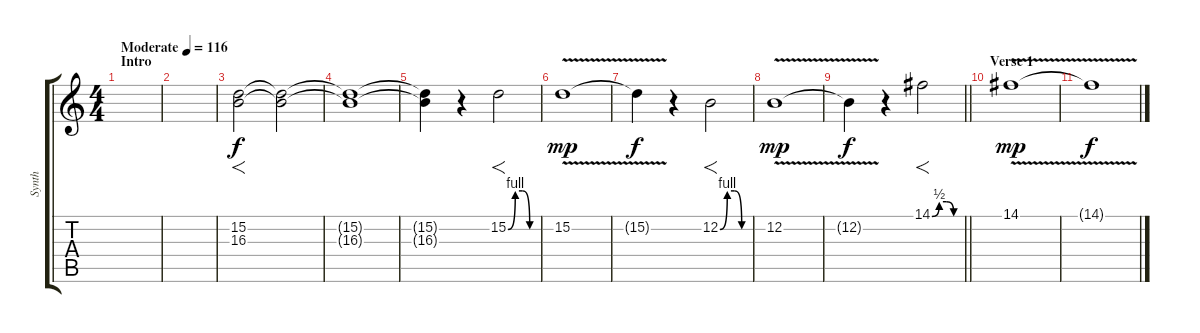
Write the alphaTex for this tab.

\track ("Synth" "Synth") {instrument lead1square}
\staff {score tabs}
\tuning (E4 B3 G3 D3 A2 E2) {hide}
\ts (4 4)
\section ("" "Intro")
\tempo (116 "Moderate")
\clef g2
\ks c
|
|
(15.2 16.3).2{f} (15.2{t} 16.3{t}).2 |
(15.2{t} 16.3{t}).1 |
(15.2{t} 16.3{t}).4 r.4 15.2{be (custom 0 0 15 4 30 4 45 0 60 0)}.2{f} |
15.2{v}.1{dy mp} |
15.2{t}.4{dy f} r.4 12.2{be (custom 0 0 15 4 30 4 45 0 60 0)}.2{f} |
12.2{v}.1{dy mp} |
\barLineRight lightlight
12.2{t}.4{dy f} r.4 14.1{be (custom 0 0 15 2 30 2 45 0 60 0)}.2{f} |
\section ("" "Verse 1")
14.1{v}.1{dy mp} |
14.1{t}.1{dy f}
